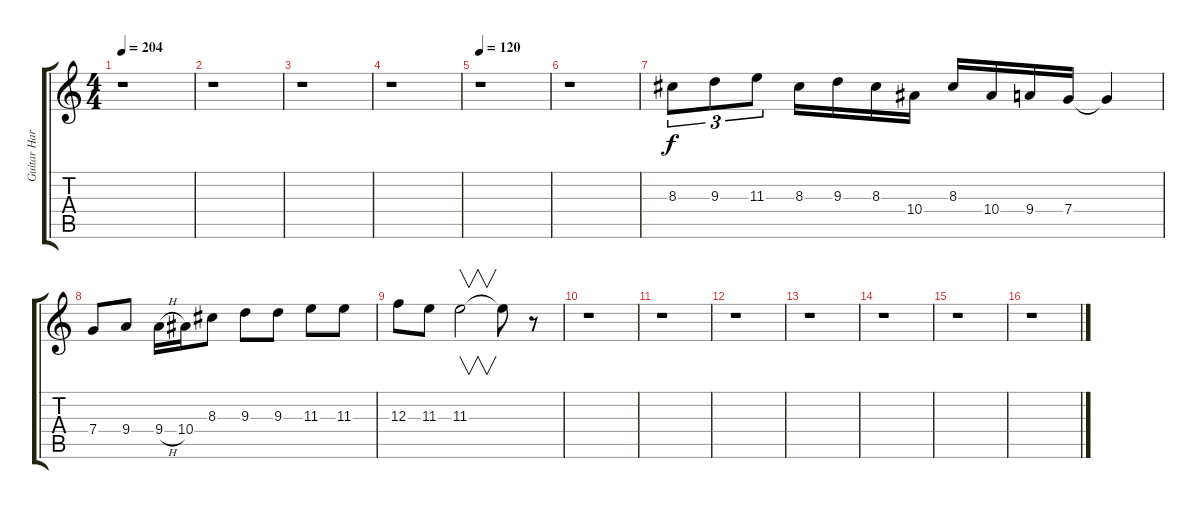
\track ("Guitar Harmonies" "Guitar Har") {instrument distortionguitar}
\staff {score tabs}
\tuning (D4 A3 F3 C3 G2 D2) {hide}
\ts (4 4)
\tempo 204
\clef g2
\ks c
r.1{dy f} |
r.1 |
r.1 |
r.1 |
\tempo 120
r.1 |
r.1 |
8.3.8{tu (3 2) volume 16} 9.3.8{tu (3 2)} 11.3.8{tu (3 2)} 8.3.16 9.3.16 8.3.16 10.4.16 8.3.16 10.4.16 9.4.16 7.4.16 7.4{t}.4 |
7.4.8 9.4.8 9.4{h}.16 10.4.16 8.3.8 9.3.8 9.3.8 11.3.8 11.3.8 |
12.3.8 11.3.8 11.3.2{v} 11.3{t}.8 r.8 |
r.1 |
r.1 |
r.1 |
r.1 |
r.1 |
r.1 |
r.1
